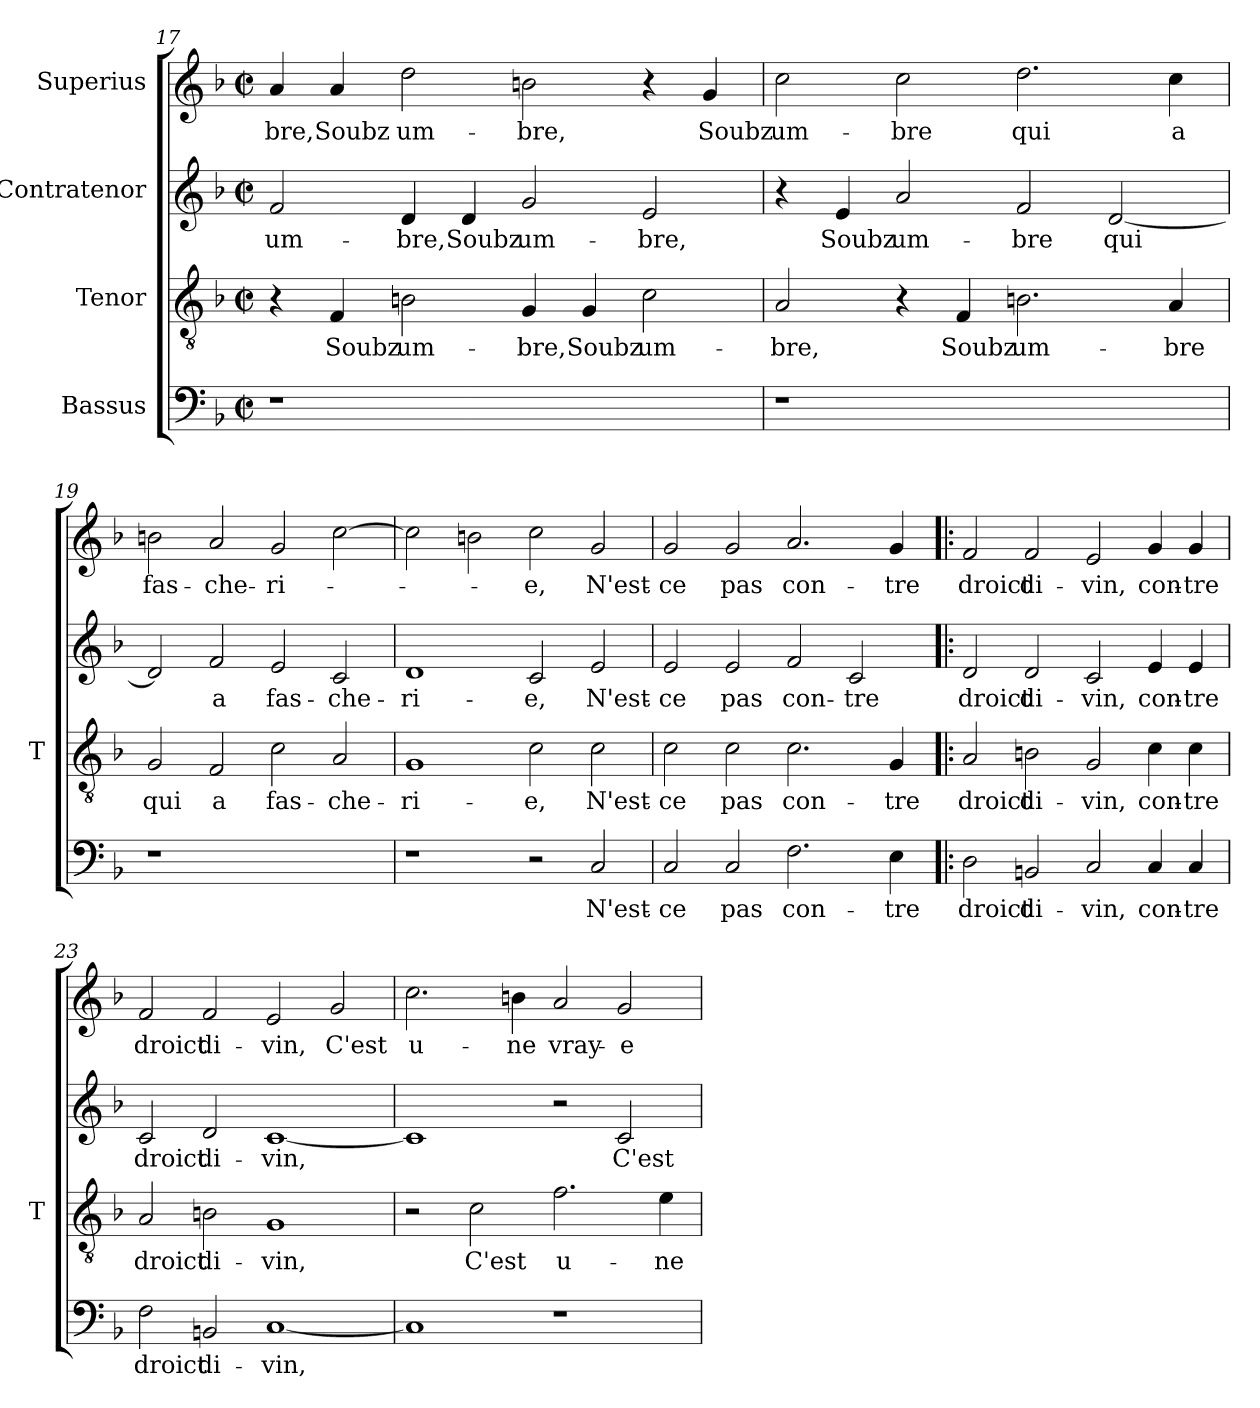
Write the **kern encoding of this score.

**kern	**text	**kern	**text	**kern	**text	**kern	**text
*part4	*part4	*part3	*part3	*part2	*part2	*part1	*part1
*staff4	*staff4	*staff3	*staff3	*staff2	*staff2	*staff1	*staff1
*I"Bassus	*	*I"Tenor	*	*I"Contratenor	*	*I"Superius	*
*	*	*I'T	*	*	*	*	*
*clefF4	*	*clefGv2	*	*clefG2	*	*clefG2	*
*k[b-]	*	*k[b-]	*	*k[b-]	*	*k[b-]	*
*F:	*	*F:	*	*F:	*	*F:	*
*M2/2	*	*M2/2	*	*M2/2	*	*M2/2	*
*met(c|)	*	*met(c|)	*	*met(c|)	*	*met(c|)	*
=17	=17	=17	=17	=17	=17	=17	=17
1r	.	4r	.	2f	um-	4a	-bre,
.	.	4F	-Soubz	.	.	4a	-Soubz
.	.	2Bn	um-	4d	-bre,	2dd	um-
.	.	.	.	4d	-Soubz	.	.
1ryy	.	4G	-bre,	2g	um-	2b	-bre,
.	.	4G	-Soubz	.	.	.	.
.	.	2c	um-	2e	-bre,	4r	.
.	.	.	.	.	.	4g	-Soubz
=18	=18	=18	=18	=18	=18	=18	=18
1r	.	2A	-bre,	4r	.	2cc	um-
.	.	.	.	4e	-Soubz	.	.
.	.	4r	.	2a	um-	2cc	-bre
.	.	4F	-Soubz	.	.	.	.
1ryy	.	2.Bn	um-	2f	-bre	2.dd	-qui
.	.	.	.	[2d	-qui	.	.
.	.	4A	-bre	.	.	4cc	-a
=19	=19	=19	=19	=19	=19	=19	=19
1r	.	2G	-qui	2d]	.	2b	fas-
.	.	2F	-a	2f	-a	2a	che-
1ryy	.	2c	fas-	2e	fas-	2g	ri-
.	.	2A	che-	2c	che-	[2cc	.
=20	=20	=20	=20	=20	=20	=20	=20
1r	.	1G	ri-	1d	ri-	2cc]	.
.	.	.	.	.	.	2bn	.
2r	.	2c	-e,	2c	-e,	2cc	-e,
2C	N'est-	2c	N'est-	2e	N'est-	2g	N'est-
=21	=21	=21	=21	=21	=21	=21	=21
2C	-ce	2c	-ce	2e	-ce	2g	-ce
2C	-pas	2c	-pas	2e	-pas	2g	-pas
2.F	con-	2.c	con-	2f	con-	2.a	con-
.	.	.	.	2c	-tre	.	.
4E	-tre	4G	-tre	.	.	4g	-tre
!!LO:PB:g=z
=22!|:	=22!|:	=22!|:	=22!|:	=22!|:	=22!|:	=22!|:	=22!|:
2D	-droict	2A	-droict	2d	-droict	2f	-droict
2BBn	di-	2Bn	di-	2d	di-	2f	di-
2C	-vin,	2G	-vin,	2c	-vin,	2e	-vin,
4C	con-	4c	con-	4e	con-	4g	con-
4C	-tre	4c	-tre	4e	-tre	4g	-tre
=23	=23	=23	=23	=23	=23	=23	=23
2F	-droict	2A	-droict	2c	-droict	2f	-droict
2BBn	di-	2Bn	di-	2d	di-	2f	di-
[1C	-vin,	1G	-vin,	[1c	-vin,	2e	-vin,
.	.	.	.	.	.	2g	-C'est
=24	=24	=24	=24	=24	=24	=24	=24
1C]	.	2r	.	1c]	.	2.cc	u-
.	.	2c	-C'est	.	.	.	.
.	.	.	.	.	.	4b	-ne
1r	.	2.f	u-	2r	.	2a	vray-
.	.	.	.	2c	-C'est	2g	-e
.	.	4e	-ne	.	.	.	.
=	=	=	=	=	=	=	=
*-	*-	*-	*-	*-	*-	*-	*-
